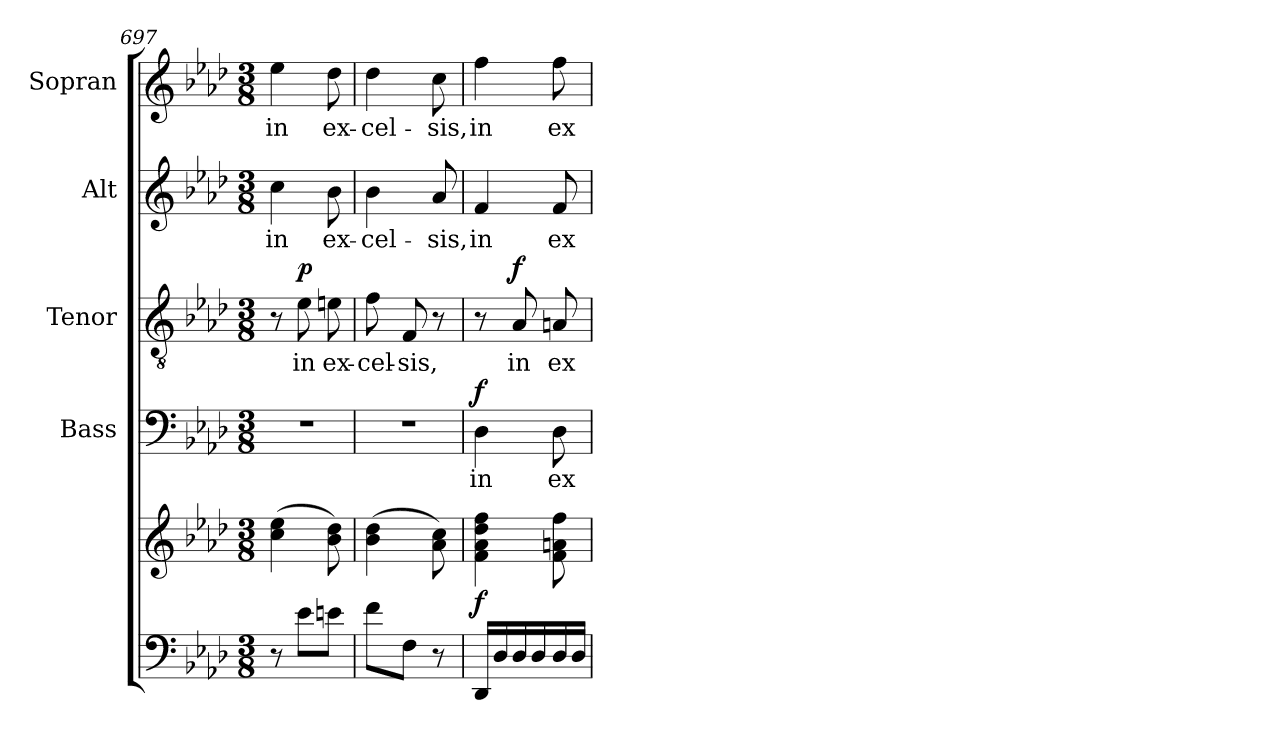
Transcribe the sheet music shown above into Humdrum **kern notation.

**kern	**kern	**dynam	**kern	**text	**dynam	**kern	**text	**dynam	**kern	**text	**kern	**text
*part5	*part5	*part5	*part4	*part4	*part4	*part3	*part3	*part3	*part2	*part2	*part1	*part1
*staff6	*staff5	*staff5/6	*staff4	*staff4	*staff4	*staff3	*staff3	*staff3	*staff2	*staff2	*staff1	*staff1
*	*	*	*I"Bass	*	*	*I"Tenor	*	*	*I"Alt	*	*I"Sopran	*
*	*	*	*I'B.	*	*	*I'T.	*	*	*I'A.	*	*I'S.	*
*clefF4	*clefG2	*	*clefF4	*	*	*clefGv2	*	*	*clefG2	*	*clefG2	*
*k[b-e-a-d-]	*k[b-e-a-d-]	*	*k[b-e-a-d-]	*	*	*k[b-e-a-d-]	*	*	*k[b-e-a-d-]	*	*k[b-e-a-d-]	*
*A-:	*A-:	*	*A-:	*	*	*A-:	*	*	*A-:	*	*A-:	*
*M3/8	*M3/8	*	*M3/8	*	*	*M3/8	*	*	*M3/8	*	*M3/8	*
=697	=697	=697	=697	=697	=697	=697	=697	=697	=697	=697	=697	=697
!	!	!	!	!	!	!	!	!	!	!LO:LY:b	!	!LO:LY:b
8r	(>4cc\ 4ee-\	.	4.r	.	.	8r	.	.	4cc\	in	4ee-\	in
!	!	!	!	!	!	!	!LO:LY:b	!LO:DY:a	!	!	!	!
8e-\L	.	.	.	.	.	8e-\	in	p	.	.	.	.
!	!	!	!	!	!	!	!LO:LY:b	!	!	!LO:LY:b	!	!LO:LY:b
8en\J	8b-\ 8dd-\)	.	.	.	.	8en\	ex-	.	8b-\	ex-	8dd-\	ex-
=698	=698	=698	=698	=698	=698	=698	=698	=698	=698	=698	=698	=698
!	!	!	!	!	!	!	!LO:LY:b	!	!	!LO:LY:b	!	!LO:LY:b
8f\L	(>4b-\ 4dd-\	.	4.r	.	.	8f\	-cel-	.	4b-\	-cel-	4dd-\	-cel-
!	!	!	!	!	!	!	!LO:LY:b	!	!	!	!	!
8F\J	.	.	.	.	.	8F/	-sis,	.	.	.	.	.
!	!	!	!	!	!	!	!	!	!	!LO:LY:b	!	!LO:LY:b
8r	8a-\ 8cc\)	.	.	.	.	8r	.	.	8a-/	-sis,	8cc\	-sis,
=699	=699	=699	=699	=699	=699	=699	=699	=699	=699	=699	=699	=699
!	!	!LO:DY:b	!	!LO:LY:b	!LO:DY:a	!	!	!	!	!LO:LY:b	!	!LO:LY:b
16DD-/LL	4f\ 4a-\ 4dd-\ 4ff\	f	4D-\	in	f	8r	.	.	4f/	in	4ff\	in
16D-/	.	.	.	.	.	.	.	.	.	.	.	.
!	!	!	!	!	!	!	!LO:LY:b	!LO:DY:a	!	!	!	!
16D-/	.	.	.	.	.	8A-/	in	f	.	.	.	.
16D-/	.	.	.	.	.	.	.	.	.	.	.	.
!	!	!	!	!LO:LY:b	!	!	!LO:LY:b	!	!	!LO:LY:b	!	!LO:LY:b
16D-/	8f\ 8an\ 8ff\	.	8D-\	ex-	.	8An/	ex-	.	8f/	ex-	8ff\	ex-
16D-/JJ	.	.	.	.	.	.	.	.	.	.	.	.
=	=	=	=	=	=	=	=	=	=	=	=	=
*-	*-	*-	*-	*-	*-	*-	*-	*-	*-	*-	*-	*-
